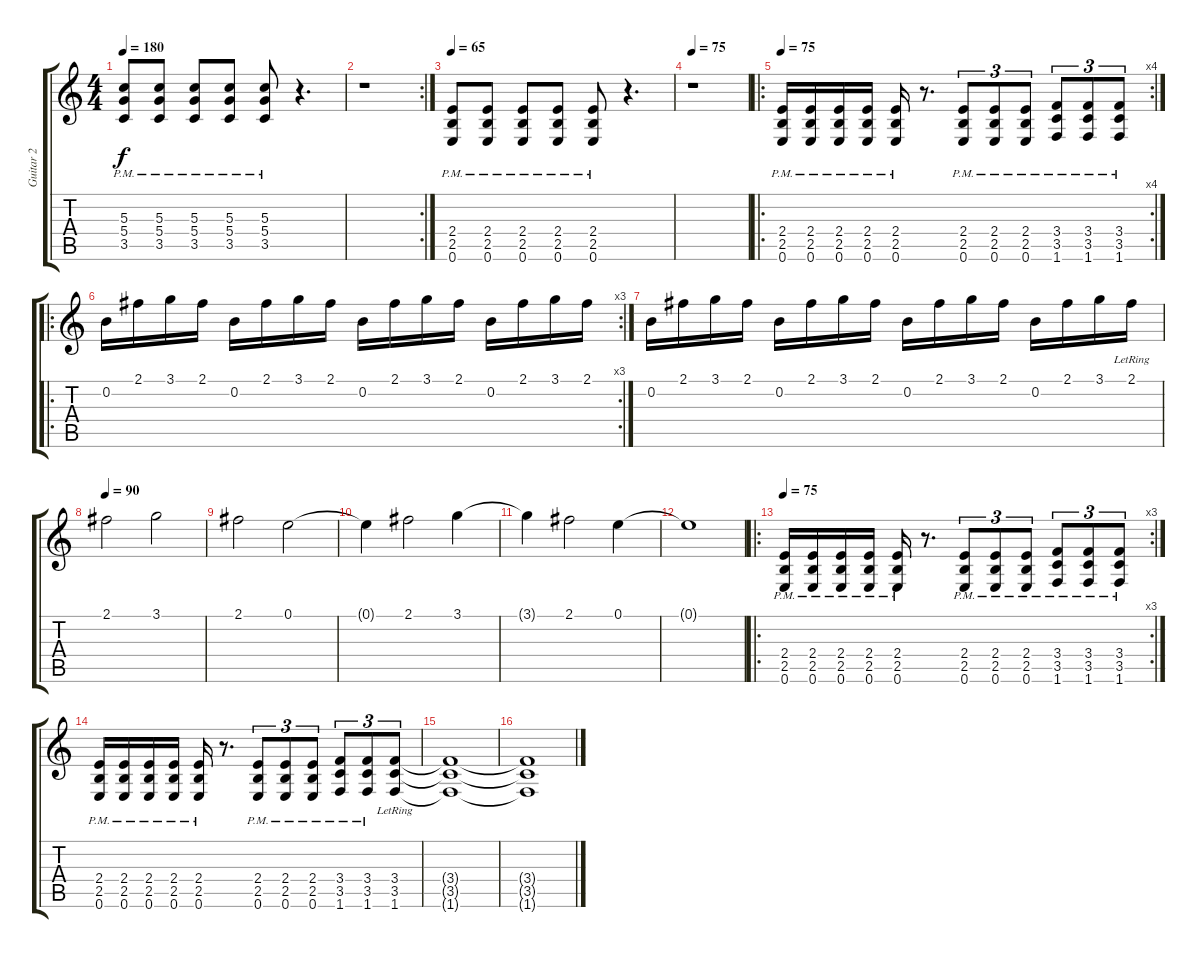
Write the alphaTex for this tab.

\track ("Guitar 2" "Guitar 2") {instrument electricguitarjazz}
\staff {score tabs}
\tuning (E4 B3 G3 D3 A2 E2) {hide}
\ts (4 4)
\tempo 180
\clef g2
\ks c
(5.3 5.4{pm} 3.5{pm}).8{dy f} (5.3 5.4{pm} 3.5{pm}).8 (5.3 5.4{pm} 3.5{pm}).8 (5.3 5.4{pm} 3.5{pm}).8 (5.3 5.4{pm} 3.5{pm}).8 r.4{d} |
\rc 2
r.1 |
\tempo 65
(2.4{pm} 2.5{pm} 0.6{pm}).8{instrument overdrivenguitar} (2.4{pm} 2.5{pm} 0.6{pm}).8 (2.4{pm} 2.5{pm} 0.6{pm}).8 (2.4{pm} 2.5{pm} 0.6{pm}).8 (2.4{pm} 2.5{pm} 0.6{pm}).8 r.4{d} |
\tempo 75
r.1 |
\ro
\rc 4
\tempo 75
(2.4{pm} 2.5{pm} 0.6{pm}).16 (2.4{pm} 2.5{pm} 0.6{pm}).16 (2.4{pm} 2.5{pm} 0.6{pm}).16 (2.4{pm} 2.5{pm} 0.6{pm}).16 (2.4{pm} 2.5{pm} 0.6{pm}).16 r.8{d} (2.4{pm} 2.5{pm} 0.6{pm}).8{tu (3 2)} (2.4{pm} 2.5{pm} 0.6{pm}).8{tu (3 2)} (2.4{pm} 2.5{pm} 0.6{pm}).8{tu (3 2)} (3.4{pm} 3.5{pm} 1.6{pm}).8{tu (3 2)} (3.4{pm} 3.5{pm} 1.6{pm}).8{tu (3 2)} (3.4{pm} 3.5{pm} 1.6{pm}).8{tu (3 2)} |
\ro
\rc 3
0.2.16 2.1.16 3.1.16 2.1.16 0.2.16 2.1.16 3.1.16 2.1.16 0.2.16 2.1.16 3.1.16 2.1.16 0.2.16 2.1.16 3.1.16 2.1.16 |
0.2.16 2.1.16 3.1.16 2.1.16 0.2.16 2.1.16 3.1.16 2.1.16 0.2.16 2.1.16 3.1.16 2.1.16 0.2.16 2.1.16 3.1.16 2.1{lr}.16 |
\tempo 90
2.1.2 3.1.2 |
2.1.2 0.1.2 |
0.1{t}.4 2.1.2 3.1.4 |
3.1{t}.4 2.1.2 0.1.4 |
0.1{t}.1 |
\ro
\rc 3
\tempo 75
(2.4{pm} 2.5{pm} 0.6{pm}).16 (2.4{pm} 2.5{pm} 0.6{pm}).16 (2.4{pm} 2.5{pm} 0.6{pm}).16 (2.4{pm} 2.5{pm} 0.6{pm}).16 (2.4{pm} 2.5{pm} 0.6{pm}).16 r.8{d} (2.4{pm} 2.5{pm} 0.6{pm}).8{tu (3 2)} (2.4{pm} 2.5{pm} 0.6{pm}).8{tu (3 2)} (2.4{pm} 2.5{pm} 0.6{pm}).8{tu (3 2)} (3.4{pm} 3.5{pm} 1.6{pm}).8{tu (3 2)} (3.4{pm} 3.5{pm} 1.6{pm}).8{tu (3 2)} (3.4{pm} 3.5{pm} 1.6{pm}).8{tu (3 2)} |
(2.4{pm} 2.5{pm} 0.6{pm}).16 (2.4{pm} 2.5{pm} 0.6{pm}).16 (2.4{pm} 2.5{pm} 0.6{pm}).16 (2.4{pm} 2.5{pm} 0.6{pm}).16 (2.4{pm} 2.5{pm} 0.6{pm}).16 r.8{d} (2.4{pm} 2.5{pm} 0.6{pm}).8{tu (3 2)} (2.4{pm} 2.5{pm} 0.6{pm}).8{tu (3 2)} (2.4{pm} 2.5{pm} 0.6{pm}).8{tu (3 2)} (3.4{pm} 3.5{pm} 1.6{pm}).8{tu (3 2)} (3.4{pm} 3.5{pm} 1.6{pm}).8{tu (3 2)} (3.4{lr} 3.5{lr} 1.6{lr}).8{tu (3 2) volume 2} |
(3.4{t} 3.5{t} 1.6{t}).1 |
(3.4{t} 3.5{t} 1.6{t}).1
